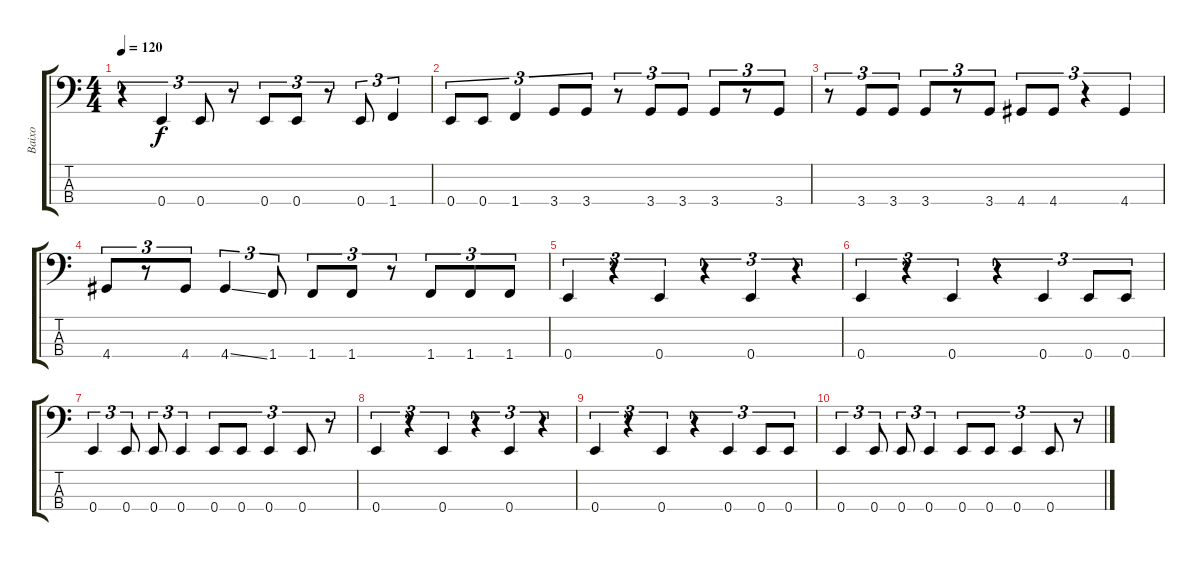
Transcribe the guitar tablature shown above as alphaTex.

\track ("Baixo" "Baixo") {instrument electricbassfinger}
\staff {score tabs}
\tuning (G2 D2 A1 E1) {hide}
\ts (4 4)
\tempo 120
\clef f4
\ks c
r.4{tu (3 2) dy f} 0.4.4{tu (3 2)} 0.4.8{tu (3 2)} r.8{tu (3 2)} 0.4.8{tu (3 2)} 0.4.8{tu (3 2)} r.8{tu (3 2)} 0.4.8{tu (3 2)} 1.4.4{tu (3 2)} |
0.4.8{tu (3 2)} 0.4.8{tu (3 2)} 1.4.4{tu (3 2)} 3.4.8{tu (3 2)} 3.4.8{tu (3 2)} r.8{tu (3 2)} 3.4.8{tu (3 2)} 3.4.8{tu (3 2)} 3.4.8{tu (3 2)} r.8{tu (3 2)} 3.4.8{tu (3 2)} |
r.8{tu (3 2)} 3.4.8{tu (3 2)} 3.4.8{tu (3 2)} 3.4.8{tu (3 2)} r.8{tu (3 2)} 3.4.8{tu (3 2)} 4.4.8{tu (3 2)} 4.4.8{tu (3 2)} r.4{tu (3 2)} 4.4.4{tu (3 2)} |
4.4.8{tu (3 2)} r.8{tu (3 2)} 4.4.8{tu (3 2)} 4.4{ss}.4{tu (3 2)} 1.4.8{tu (3 2)} 1.4.8{tu (3 2)} 1.4.8{tu (3 2)} r.8{tu (3 2)} 1.4.8{tu (3 2)} 1.4.8{tu (3 2)} 1.4.8{tu (3 2)} |
0.4.4{tu (3 2)} r.4{tu (3 2)} 0.4.4{tu (3 2)} r.4{tu (3 2)} 0.4.4{tu (3 2)} r.4{tu (3 2)} |
0.4.4{tu (3 2)} r.4{tu (3 2)} 0.4.4{tu (3 2)} r.4{tu (3 2)} 0.4.4{tu (3 2)} 0.4.8{tu (3 2)} 0.4.8{tu (3 2)} |
0.4.4{tu (3 2)} 0.4.8{tu (3 2)} 0.4.8{tu (3 2)} 0.4.4{tu (3 2)} 0.4.8{tu (3 2)} 0.4.8{tu (3 2)} 0.4.4{tu (3 2)} 0.4.8{tu (3 2)} r.8{tu (3 2)} |
0.4.4{tu (3 2)} r.4{tu (3 2)} 0.4.4{tu (3 2)} r.4{tu (3 2)} 0.4.4{tu (3 2)} r.4{tu (3 2)} |
0.4.4{tu (3 2)} r.4{tu (3 2)} 0.4.4{tu (3 2)} r.4{tu (3 2)} 0.4.4{tu (3 2)} 0.4.8{tu (3 2)} 0.4.8{tu (3 2)} |
0.4.4{tu (3 2)} 0.4.8{tu (3 2)} 0.4.8{tu (3 2)} 0.4.4{tu (3 2)} 0.4.8{tu (3 2)} 0.4.8{tu (3 2)} 0.4.4{tu (3 2)} 0.4.8{tu (3 2)} r.8{tu (3 2)}
